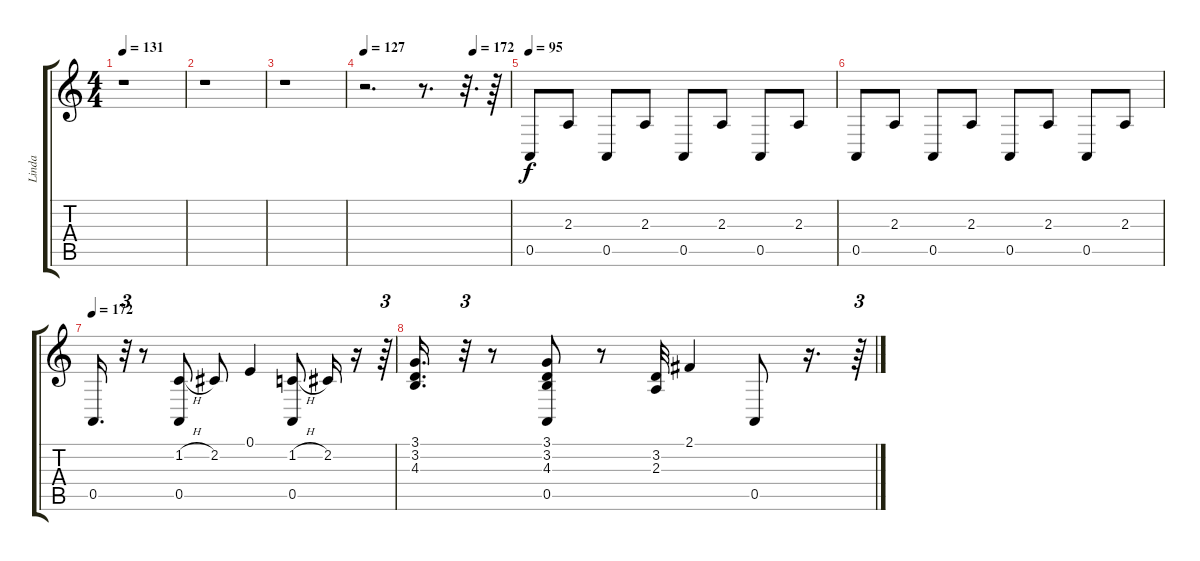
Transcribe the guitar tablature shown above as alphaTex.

\track ("Linda" "Linda") {instrument acousticgrandpiano}
\staff {score tabs}
\tuning (E4 B3 G3 D3 A2 E2) {hide}
\ts (4 4)
\tempo 131
\clef g2
\ks c
r.1{dy mf} |
r.1 |
r.1 |
\tempo (172 0.75)
\tempo 127
r.2{d} r.8{d} r.32{d} r.64 |
\tempo 95
0.5.8{dy f} 2.3.8 0.5.8 2.3.8 0.5.8 2.3.8 0.5.8 2.3.8 |
0.5.8 2.3.8 0.5.8 2.3.8 0.5.8 2.3.8 0.5.8 2.3.8 |
\tempo 172
0.5.16{d} r.32{tu (3 2)} r.8 (1.2{h} 0.5).8 2.2.8 0.1.4 (1.2{h} 0.5).8 2.2.16 r.16 r.64{tu (3 2)} |
(3.1 3.2 4.3).16{d} r.32{tu (3 2)} r.8 (3.1 3.2 4.3 0.5).8 r.8 (3.2 2.3).32 2.1.4 0.5.8 r.16{d} r.64{tu (3 2)}
